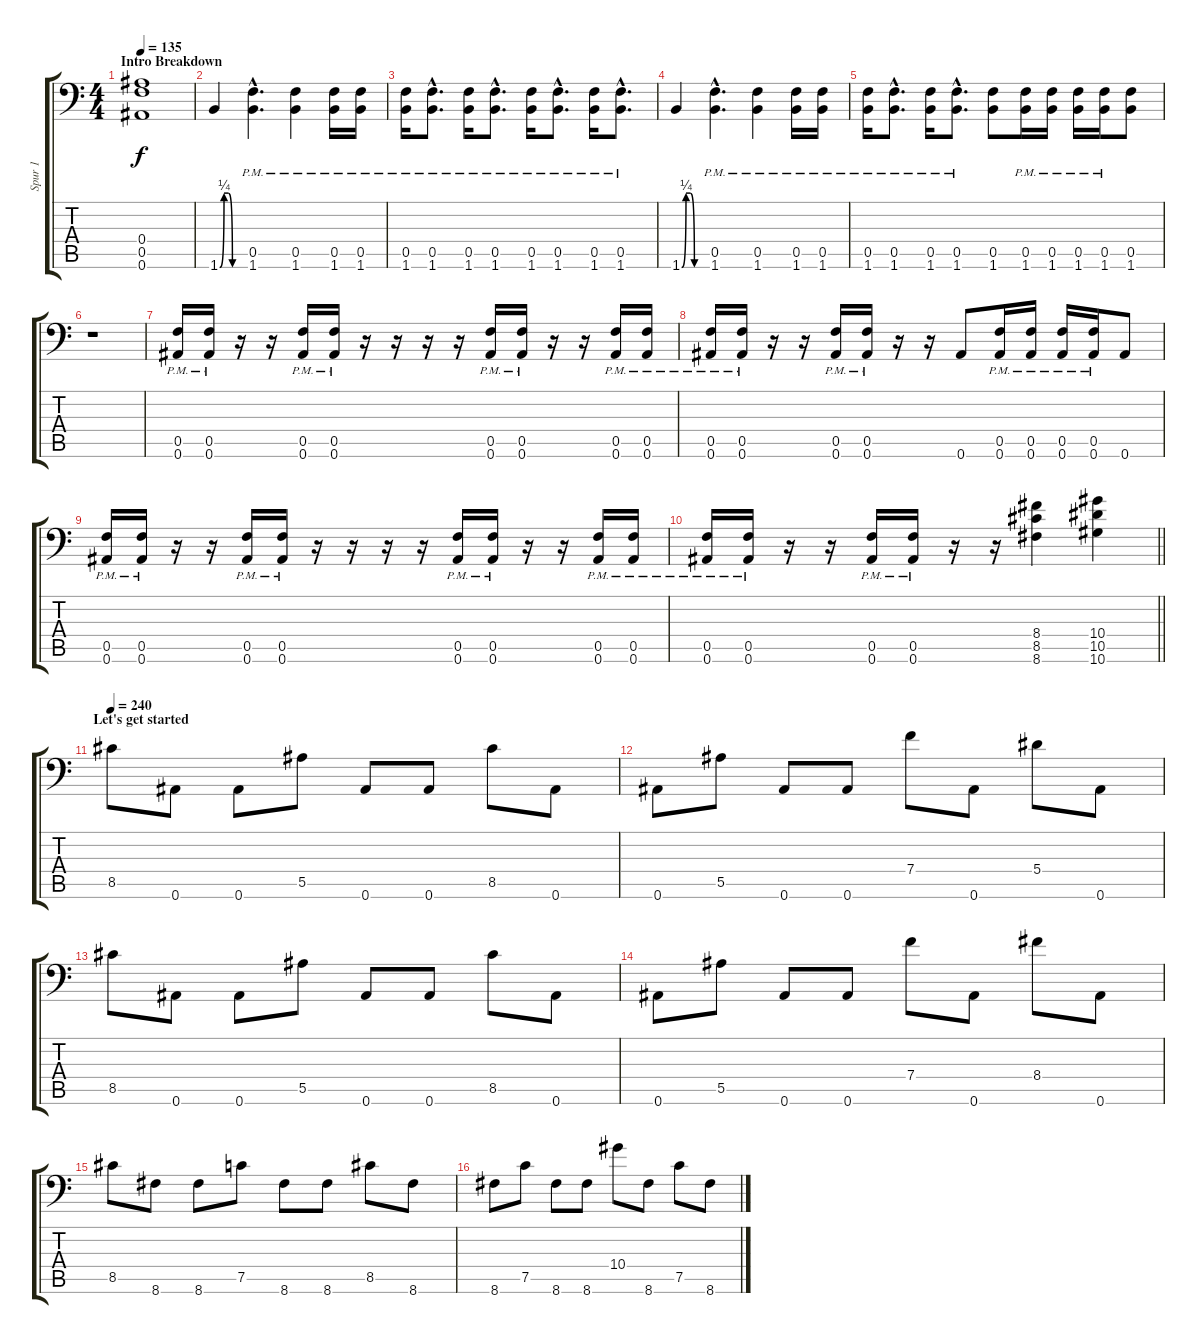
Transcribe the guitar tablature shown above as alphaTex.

\track ("Spur 1" "Spur 1") {instrument distortionguitar}
\staff {score tabs}
\tuning (C4 G3 Eb3 Bb2 F2 Bb1) {hide}
\ts (4 4)
\section ("" "Intro Breakdown")
\tempo 135
\clef f4
\ks c
(0.4 0.5 0.6).1{dy f instrument distortionguitar} |
1.6{be (custom 0 0 10 1 20 1 30 0 60 0)}.4 (0.5{hac pm} 1.6{hac pm}).4{d} (0.5{pm} 1.6{pm}).4 (0.5{pm} 1.6{pm}).16 (0.5{pm} 1.6{pm}).16 |
(0.5{pm} 1.6{pm}).16 (0.5{hac pm} 1.6{hac pm}).8{d} (0.5{pm} 1.6{pm}).16 (0.5{hac pm} 1.6{hac pm}).8{d} (0.5{pm} 1.6{pm}).16 (0.5{hac pm} 1.6{hac pm}).8{d} (0.5{pm} 1.6{pm}).16 (0.5{hac pm} 1.6{hac pm}).8{d} |
1.6{be (custom 0 0 10 1 20 1 30 0 60 0)}.4 (0.5{hac pm} 1.6{hac pm}).4{d} (0.5{pm} 1.6{pm}).4 (0.5{pm} 1.6{pm}).16 (0.5{pm} 1.6{pm}).16 |
(0.5{pm} 1.6{pm}).16 (0.5{hac pm} 1.6{hac pm}).8{d} (0.5{pm} 1.6{pm}).16 (0.5{hac pm} 1.6{hac pm}).8{d} (0.5 1.6).8 (0.5{pm} 1.6{pm}).16 (0.5{pm} 1.6{pm}).16 (0.5{pm} 1.6{pm}).16 (0.5{pm} 1.6{pm}).16 (0.5 1.6).8 |
r.1 |
(0.5{pm} 0.6{pm}).16 (0.5{pm} 0.6{pm}).16 r.16 r.16 (0.5{pm} 0.6{pm}).16 (0.5{pm} 0.6{pm}).16 r.16 r.16 r.16 r.16 (0.5{pm} 0.6{pm}).16 (0.5{pm} 0.6{pm}).16 r.16 r.16 (0.5{pm} 0.6{pm}).16 (0.5{pm} 0.6{pm}).16 |
(0.5{pm} 0.6{pm}).16 (0.5{pm} 0.6{pm}).16 r.16 r.16 (0.5{pm} 0.6{pm}).16 (0.5{pm} 0.6{pm}).16 r.16 r.16 0.6.8 (0.5{pm} 0.6{pm}).16 (0.5{pm} 0.6{pm}).16 (0.5{pm} 0.6{pm}).16 (0.5{pm} 0.6{pm}).16 0.6.8 |
(0.5{pm} 0.6{pm}).16 (0.5{pm} 0.6{pm}).16 r.16 r.16 (0.5{pm} 0.6{pm}).16 (0.5{pm} 0.6{pm}).16 r.16 r.16 r.16 r.16 (0.5{pm} 0.6{pm}).16 (0.5{pm} 0.6{pm}).16 r.16 r.16 (0.5{pm} 0.6{pm}).16 (0.5{pm} 0.6{pm}).16 |
\barLineRight lightlight
(0.5{pm} 0.6{pm}).16 (0.5{pm} 0.6{pm}).16 r.16 r.16 (0.5{pm} 0.6{pm}).16 (0.5{pm} 0.6{pm}).16 r.16 r.16 (8.4 8.5 8.6).4 (10.4 10.5 10.6).4 |
\section ("" "Let's get started")
\tempo 240
8.5.8 0.6.8 0.6.8 5.5.8 0.6.8 0.6.8 8.5.8 0.6.8 |
0.6.8 5.5.8 0.6.8 0.6.8 7.4.8 0.6.8 5.4.8 0.6.8 |
8.5.8 0.6.8 0.6.8 5.5.8 0.6.8 0.6.8 8.5.8 0.6.8 |
0.6.8 5.5.8 0.6.8 0.6.8 7.4.8 0.6.8 8.4.8 0.6.8 |
8.5.8 8.6.8 8.6.8 7.5.8 8.6.8 8.6.8 8.5.8 8.6.8 |
8.6.8 7.5.8 8.6.8 8.6.8 10.4.8 8.6.8 7.5.8 8.6.8
